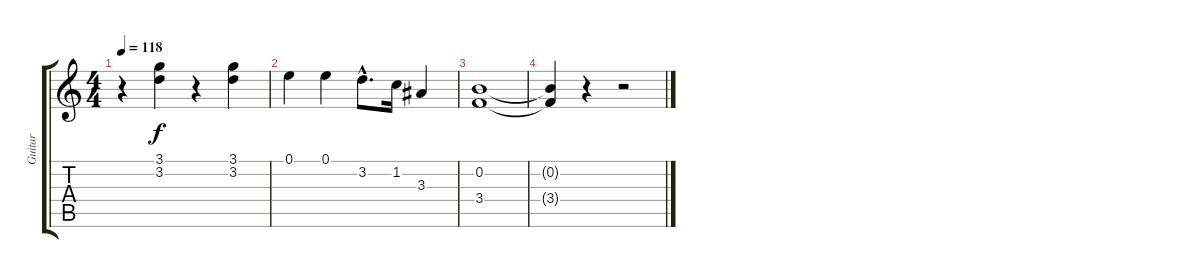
\track ("Guitar" "Guitar") {instrument electricguitarjazz}
\staff {score tabs}
\tuning (E4 B3 G3 D3 A2 E2) {hide}
\ts (4 4)
\tempo 118
\clef g2
\ks c
r.4{dy f} (3.1 3.2).4 r.4 (3.1 3.2).4 |
0.1.4{volume 0} 0.1.4 3.2{hac}.8{d} 1.2.16 3.3.4 |
(0.2 3.4).1 |
(0.2{t} 3.4{t}).4 r.4 r.2
